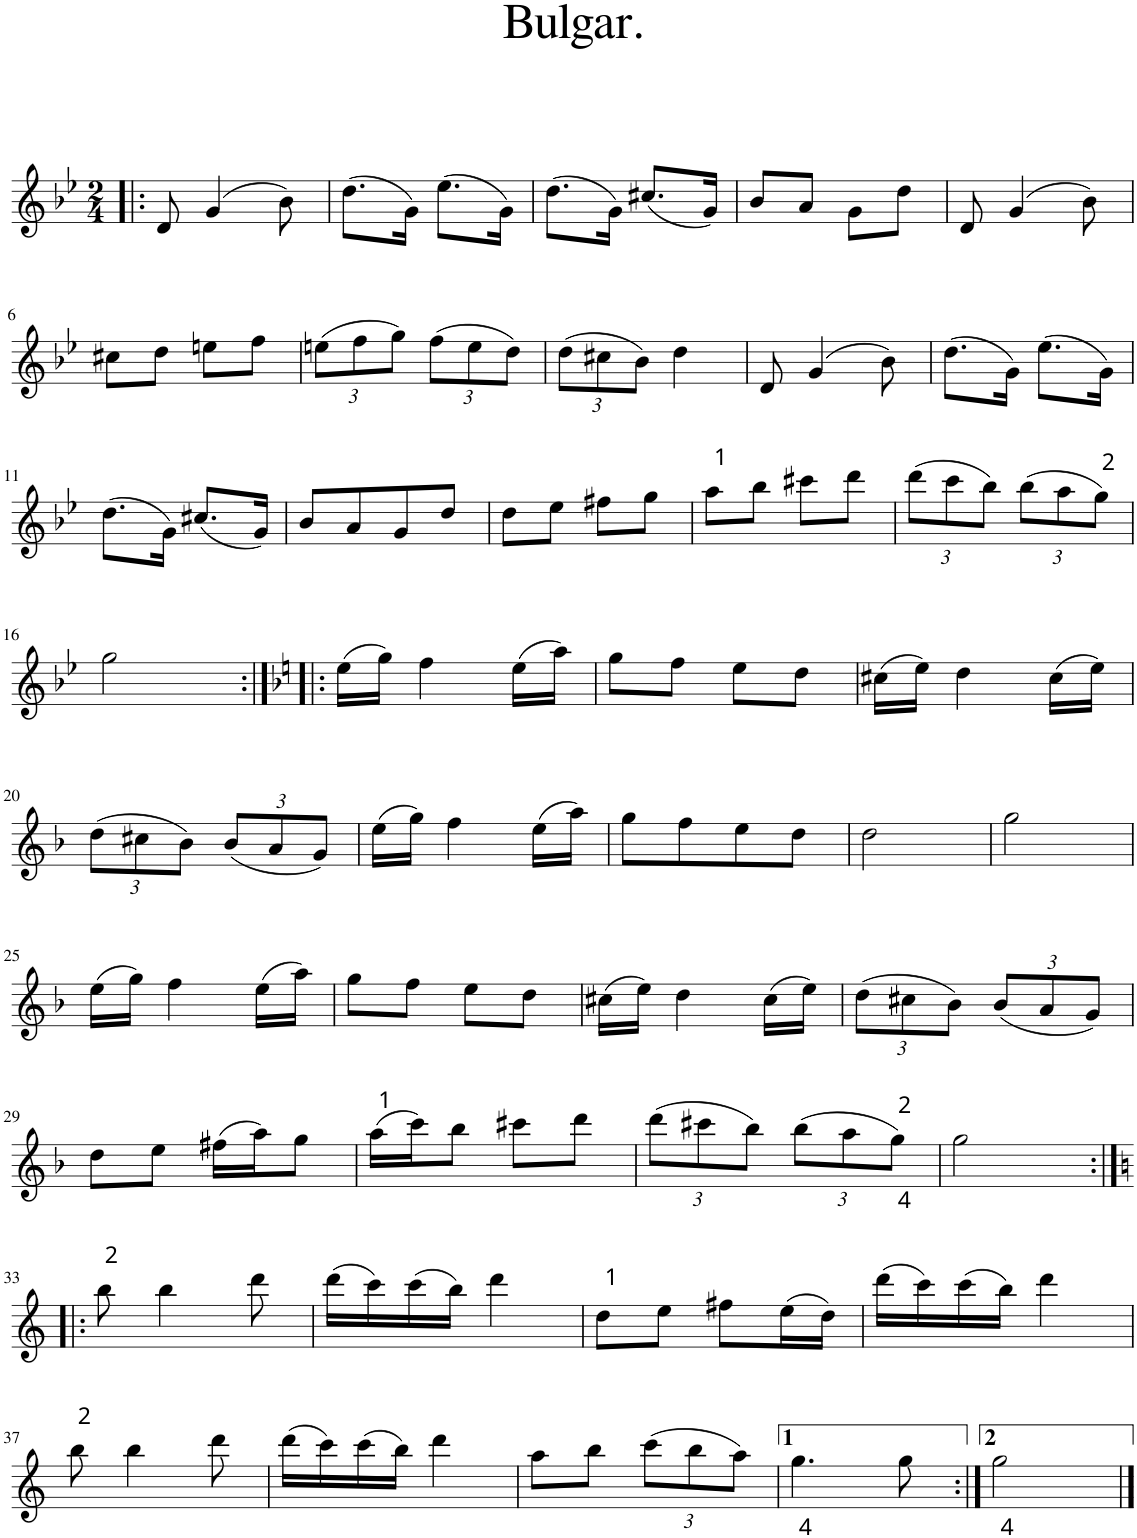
**kern
*part1
*staff1
*I"Piano
*I'Pno.
*clefG2
*k[b-e-]
*g:
*M2/4
=1!|:
8d/
(4g/
8b-\)
=2
(8.dd\L
16g\Jk)
(8.ee-\L
16g\Jk)
=3
(8.dd\L
16g\Jk)
(8.cc#X/L
16g/Jk)
=4
8b-/L
8a/J
8g\L
8dd\J
=5
8d/
(4g/
8b-\)
!!LO:LB:g=z
=6
8cc#X\L
8dd\J
8een\L
8ff\J
=7
*Xbrackettup
(12een\L
12ff\
12gg\J)
(12ff\L
12ee\
12dd\J)
=8
(12dd\L
12cc#X\
12b-\J)
4dd\
=9
8d/
(4g/
8b-\)
=10
(8.dd\L
16g\Jk)
(8.ee-\L
16g\Jk)
!!LO:LB:g=z
=11
(8.dd\L
16g\Jk)
(8.cc#X/L
16g/Jk)
=12
8b-/L
8a/
8g/
8dd/J
=13
8dd\L
8ee-\J
8ff#X\L
8gg\J
=14
8aa\L
8bb-\J
8ccc#X\L
8ddd\J
=15
(12ddd\L
12ccc\
12bb-\J)
(12bb-\L
12aa\
12gg\J)
!!LO:LB:g=z
=16
2gg\
=17:|!|:
*k[b-]
(16ee\LL
16gg\JJ)
4ff\
(16ee\LL
16aa\JJ)
=18
8gg\L
8ff\J
8ee\L
8dd\J
=19
(16cc#X\LL
16ee\JJ)
4dd\
(16cc#\LL
16ee\JJ)
!!LO:LB:g=z
=20
(12dd\L
12cc#X\
12b-\J)
(12b-/L
12a/
12g/J)
=21
(16ee\LL
16gg\JJ)
4ff\
(16ee\LL
16aa\JJ)
=22
8gg\L
8ff\
8ee\
8dd\J
=23
2dd\
=24
2gg\
!!LO:LB:g=z
=25
(16ee\LL
16gg\JJ)
4ff\
(16ee\LL
16aa\JJ)
=26
8gg\L
8ff\J
8ee\L
8dd\J
=27
(16cc#X\LL
16ee\JJ)
4dd\
(16cc#\LL
16ee\JJ)
=28
(12dd\L
12cc#X\
12b-\J)
(12b-/L
12a/
12g/J)
!!LO:LB:g=z
=29
8dd\L
8ee\J
(16ff#X\LL
16aa\J)
8gg\J
=30
(16aa\LL
16ccc\J)
8bb-\J
8ccc#X\L
8ddd\J
=31
(12ddd\L
12ccc#X\
12bb-\J)
(12bb-\L
12aa\
12gg<\J)
=32
2gg\
!!LO:LB:g=z
=33:|!|:
*k[]
8bb\
4bb\
8ddd\
=34
(16ddd\LL
16ccc\)
(16ccc\
16bb\JJ)
4ddd\
=35
8dd\L
8ee\J
8ff#X\L
(16ee\L
16dd\JJ)
=36
(16ddd\LL
16ccc\)
(16ccc\
16bb\JJ)
4ddd\
!!LO:LB:g=z
=37
8bb\
4bb\
8ddd\
=38
(16ddd\LL
16ccc\)
(16ccc\
16bb\JJ)
4ddd\
=39
8aa\L
8bb\J
(12ccc\L
12bb\
12aa\J)
=40
4.gg<\
8gg\
=41:|!
2gg<\
==
*-
